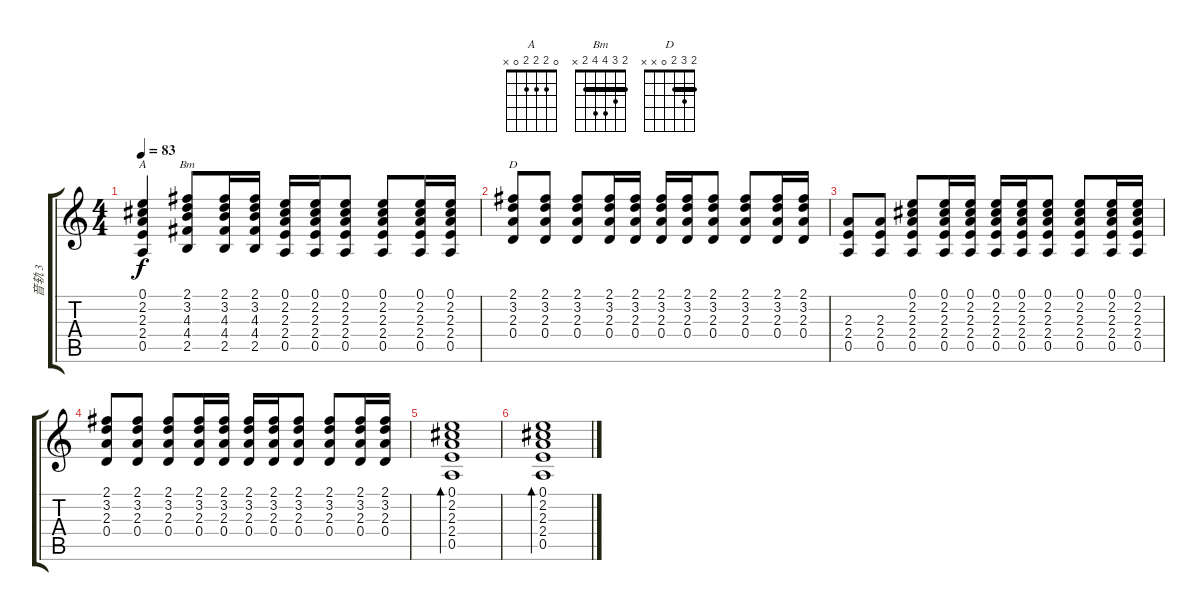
\track ("音轨 3" "音轨 3") {instrument acousticguitarsteel}
\staff {score tabs}
\tuning (E4 B3 G3 D3 A2 E2) {hide}
\chord ("A" 0 2 2 2 0 x)
\chord ("Bm" 2 3 4 4 2 x) {barre 2}
\chord ("D" 2 3 2 0 x x) {barre 2}
\ts (4 4)
\tempo 83
\clef g2
\ks c
(0.1 2.2 2.3 2.4 0.5).4{ch "A" dy f} (2.1 3.2 4.3 4.4 2.5).8{ch "Bm"} (2.1 3.2 4.3 4.4 2.5).16 (2.1 3.2 4.3 4.4 2.5).16 (0.1 2.2 2.3 2.4 0.5).16 (0.1 2.2 2.3 2.4 0.5).16 (0.1 2.2 2.3 2.4 0.5).8 (0.1 2.2 2.3 2.4 0.5).8 (0.1 2.2 2.3 2.4 0.5).16 (0.1 2.2 2.3 2.4 0.5).16 |
(2.1 3.2 2.3 0.4).8{ch "D"} (2.1 3.2 2.3 0.4).8 (2.1 3.2 2.3 0.4).8 (2.1 3.2 2.3 0.4).16 (2.1 3.2 2.3 0.4).16 (2.1 3.2 2.3 0.4).16 (2.1 3.2 2.3 0.4).16 (2.1 3.2 2.3 0.4).8 (2.1 3.2 2.3 0.4).8 (2.1 3.2 2.3 0.4).16 (2.1 3.2 2.3 0.4).16 |
(2.3 2.4 0.5).8 (2.3 2.4 0.5).8 (0.1 2.2 2.3 2.4 0.5).8 (0.1 2.2 2.3 2.4 0.5).16 (0.1 2.2 2.3 2.4 0.5).16 (0.1 2.2 2.3 2.4 0.5).16 (0.1 2.2 2.3 2.4 0.5).16 (0.1 2.2 2.3 2.4 0.5).8 (0.1 2.2 2.3 2.4 0.5).8 (0.1 2.2 2.3 2.4 0.5).16 (0.1 2.2 2.3 2.4 0.5).16 |
(2.1 3.2 2.3 0.4).8 (2.1 3.2 2.3 0.4).8 (2.1 3.2 2.3 0.4).8 (2.1 3.2 2.3 0.4).16 (2.1 3.2 2.3 0.4).16 (2.1 3.2 2.3 0.4).16 (2.1 3.2 2.3 0.4).16 (2.1 3.2 2.3 0.4).8 (2.1 3.2 2.3 0.4).8 (2.1 3.2 2.3 0.4).16 (2.1 3.2 2.3 0.4).16 |
(0.1 2.2 2.3 2.4 0.5).1{bd 60} |
(0.1 2.2 2.3 2.4 0.5).1{bd 60}
